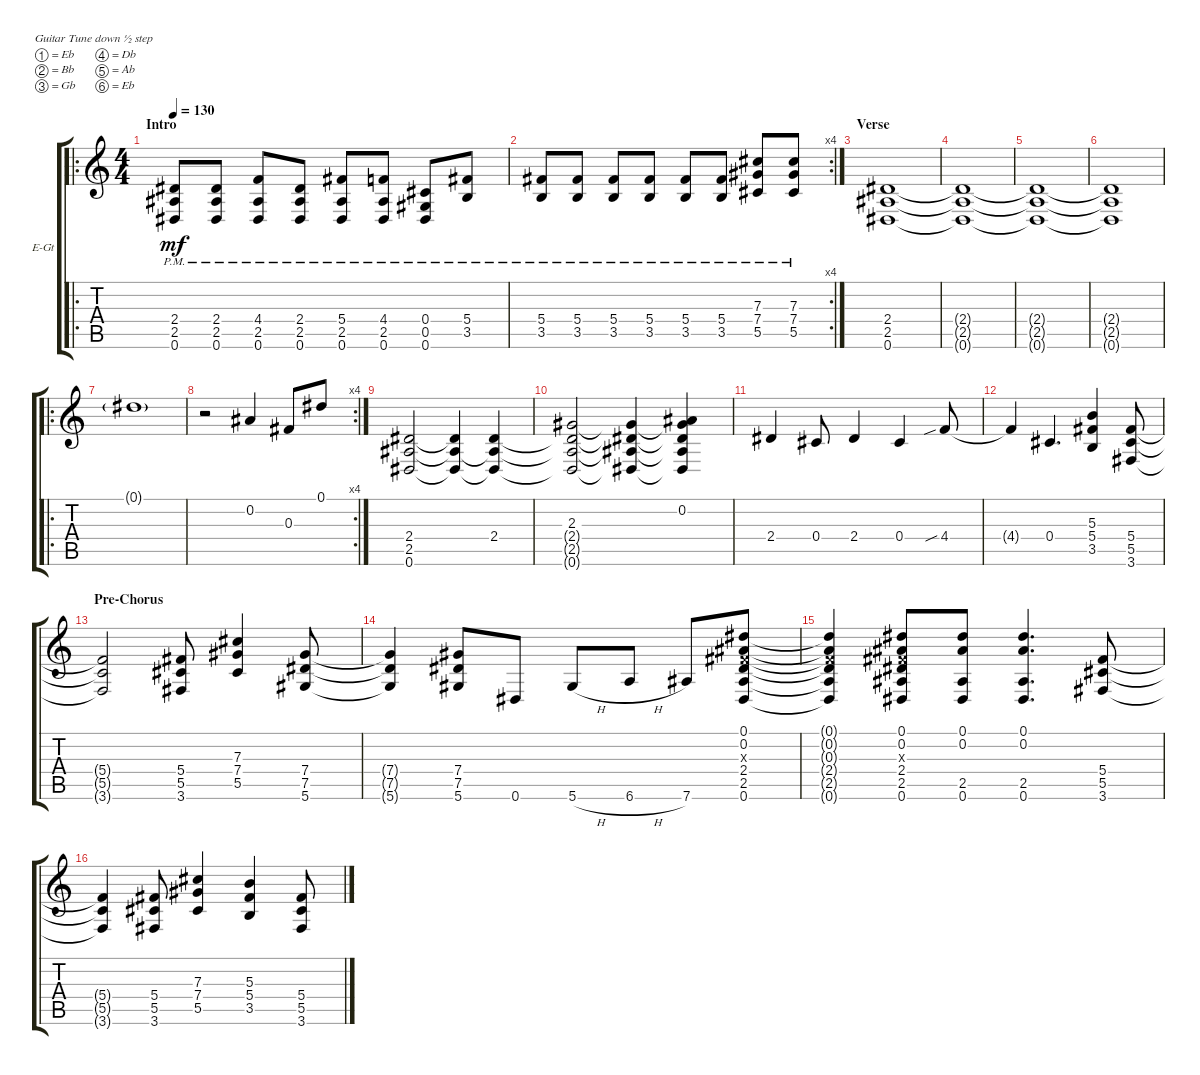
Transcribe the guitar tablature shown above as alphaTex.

\defaultSystemsLayout 4
\bracketExtendMode groupsimilarinstruments
\firstSystemTrackNameOrientation horizontal
\otherSystemsTrackNameOrientation horizontal
\track ("Electric Guitar2" "E-Gt") {instrument distortionguitar}
\staff {score tabs}
\tuning (Eb4 Bb3 Gb3 Db3 Ab2 Eb2)
\ro
\ts (4 4)
\section ("" "Intro")
\tempo 130
\clef g2
\scale
0.5
\ks c
(0.6{pm} 2.5{pm} 2.4{pm}).8{dy mf instrument distortionguitar} (0.6 2.5 2.4{pm}).8 (0.6 2.5 4.4{pm}).8 (0.6 2.5 2.4{pm}).8 (0.6 2.5 5.4{pm}).8 (2.5 4.4{pm} 0.6).8 (0.5 0.4{pm} 0.6).8 (3.5 5.4{pm}).8 |
\rc 4
\scale
0.261719 (3.5 5.4{pm}).8 (3.5 5.4{pm}).8 (3.5 5.4{pm}).8 (3.5 5.4{pm}).8 (3.5 5.4{pm}).8 (3.5 5.4{pm}).8 (5.5 7.4{pm} 7.3).8 (5.5{pm} 7.4 7.3).8 |
\section ("" "Verse")
\scale
0.238281 (0.6 2.5 2.4).1 |
\scale
0.333333 (0.6{t} 2.5{t} 2.4{t}).1 |
\scale
0.333333 (0.6{t} 2.5{t} 2.4{t}).1 |
\scale
0.333333 (0.6{t} 2.5{t} 2.4{t}).1 |
\ro
\scale
0.363184 0.1{g}.1 |
\rc 4
\scale
0.333333 r.2 0.2.4 0.3.8 0.1.8 |
\scale
0.303483 (0.6 2.5 2.4).2 (0.6{t} 2.5{t} 2.4{t}).4 (0.6{t} 2.5{t} 2.4).4 |
\scale
0.333333 (0.6{t} 2.5{t} 2.4{t} 2.3).2 (0.6{t} 2.5{t} 2.4{t} 2.3{t}).4 (0.6{t} 2.5{t} 2.4{t} 2.3{t} 0.2).4 |
\scale
0.333333 2.4.4 0.4.8 2.4.4 0.4.4 4.4{sib}.8 |
\scale
0.333333 4.4{t}.4 0.4.4{d} (3.5 5.4 5.3).4 (3.6 5.5 5.4).8 |
\section ("" "Pre-Chorus")
\scale
0.333333 (3.6{t} 5.5{t} 5.4{t}).2 (3.6 5.5 5.4).8 (5.5 7.4 7.3).4 (5.6 7.5 7.4).8 |
\scale
0.333333 (5.6{t} 7.5{t} 7.4{t}).4 (5.6 7.5 7.4).8 0.6.8 5.6{h}.8 6.6{h}.8 7.6.8 (0.6 2.5 2.4 0.3{x} 0.2 0.1).8 |
\scale
0.333333 (0.6{t} 2.5{t} 2.4{t} 0.3{x t} 0.2{t} 0.1{t}).4 (0.6 2.5 2.4 0.3{x} 0.2 0.1).8 (0.1 0.2 2.5 0.6).8 (0.2 0.1 0.6 2.5).4{d} (3.6 5.5 5.4).8 |
(3.6{t} 5.5{t} 5.4{t}).4 (3.6 5.5 5.4).8 (5.5 7.4 7.3).4 (3.5 5.4 5.3).4 (3.6 5.5 5.4).8
